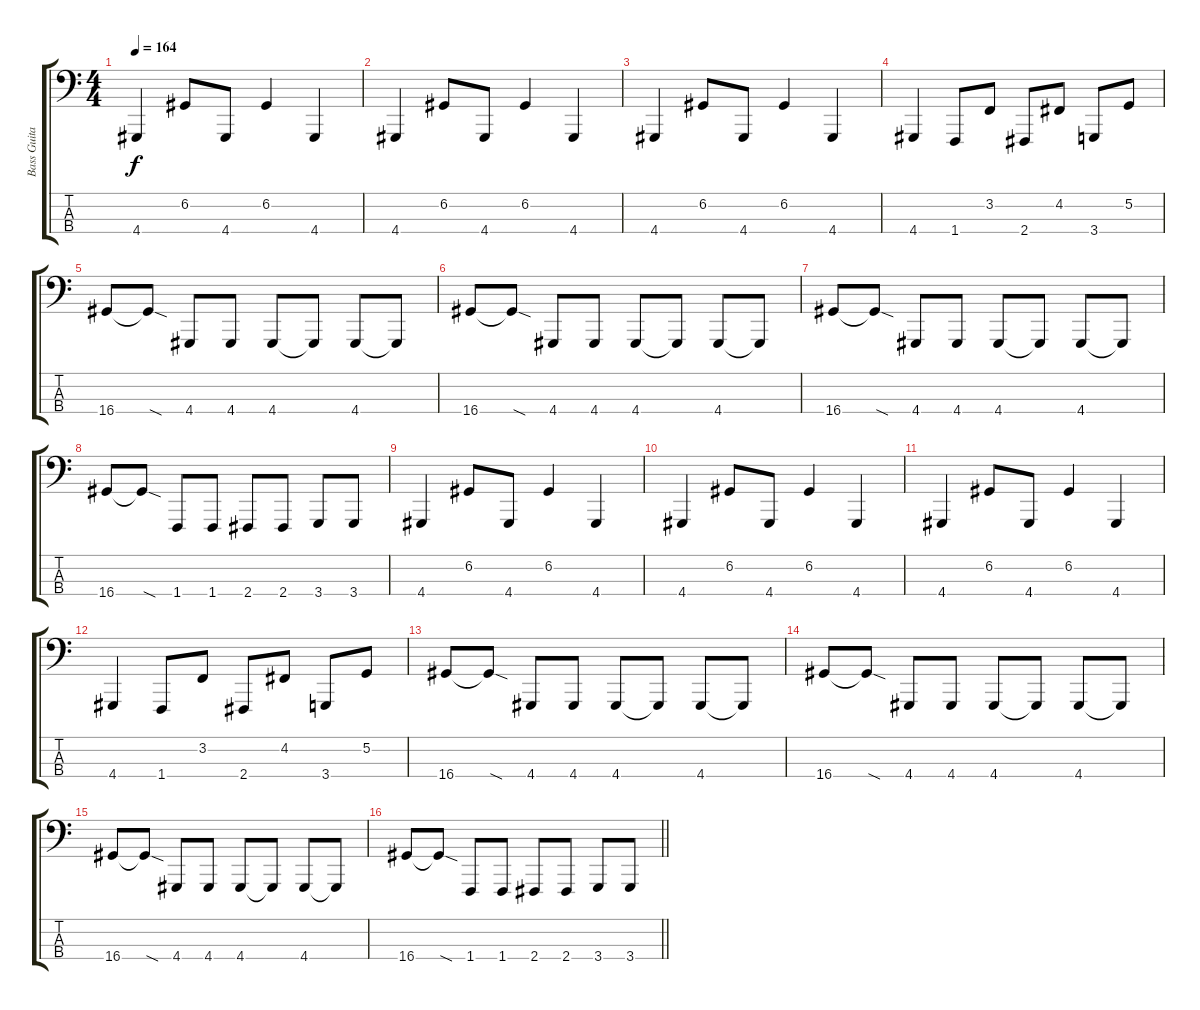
\track ("Bass Guitar" "Bass Guita") {instrument lead8bassandlead}
\staff {score tabs}
\tuning (G2 D2 A1 E1) {hide}
\ts (4 4)
\tempo 164
\clef f4
\ks c
4.4.4{dy f} 6.2.8 4.4.8 6.2.4 4.4.4 |
4.4.4 6.2.8 4.4.8 6.2.4 4.4.4 |
4.4.4 6.2.8 4.4.8 6.2.4 4.4.4 |
4.4.4 1.4.8 3.2.8 2.4.8 4.2.8 3.4.8 5.2.8 |
16.4.8 16.4{sod t}.8 4.4.8 4.4.8 4.4.8 4.4{t}.8 4.4.8 4.4{t}.8 |
16.4.8 16.4{sod t}.8 4.4.8 4.4.8 4.4.8 4.4{t}.8 4.4.8 4.4{t}.8 |
16.4.8 16.4{sod t}.8 4.4.8 4.4.8 4.4.8 4.4{t}.8 4.4.8 4.4{t}.8 |
16.4.8 16.4{sod t}.8 1.4.8 1.4.8 2.4.8 2.4.8 3.4.8 3.4.8 |
4.4.4 6.2.8 4.4.8 6.2.4 4.4.4 |
4.4.4 6.2.8 4.4.8 6.2.4 4.4.4 |
4.4.4 6.2.8 4.4.8 6.2.4 4.4.4 |
4.4.4 1.4.8 3.2.8 2.4.8 4.2.8 3.4.8 5.2.8 |
16.4.8 16.4{sod t}.8 4.4.8 4.4.8 4.4.8 4.4{t}.8 4.4.8 4.4{t}.8 |
16.4.8 16.4{sod t}.8 4.4.8 4.4.8 4.4.8 4.4{t}.8 4.4.8 4.4{t}.8 |
16.4.8 16.4{sod t}.8 4.4.8 4.4.8 4.4.8 4.4{t}.8 4.4.8 4.4{t}.8 |
\barLineRight lightlight
16.4.8 16.4{sod t}.8 1.4.8 1.4.8 2.4.8 2.4.8 3.4.8 3.4.8
